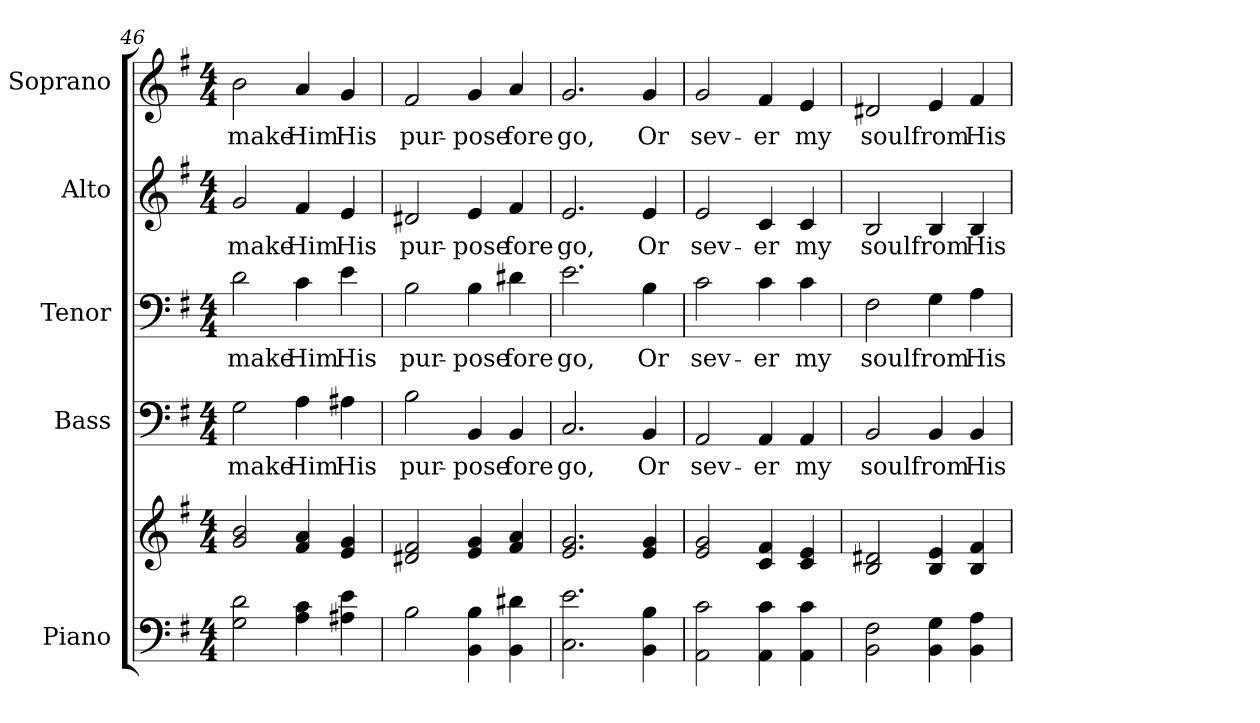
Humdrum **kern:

**kern	**kern	**kern	**text	**kern	**text	**kern	**text	**kern	**text
*part5	*part5	*part4	*part4	*part3	*part3	*part2	*part2	*part1	*part1
*staff6	*staff5	*staff4	*staff4	*staff3	*staff3	*staff2	*staff2	*staff1	*staff1
*I"Piano	*	*I"Bass	*	*I"Tenor	*	*I"Alto	*	*I"Soprano	*
*I'Pno.	*	*I'B.	*	*I'T.	*	*I'A.	*	*I'S.	*
*clefF4	*clefG2	*clefF4	*	*clefF4	*	*clefG2	*	*clefG2	*
*k[f#]	*k[f#]	*k[f#]	*	*k[f#]	*	*k[f#]	*	*k[f#]	*
*G:	*G:	*G:	*	*G:	*	*G:	*	*G:	*
*M4/4	*M4/4	*M4/4	*	*M4/4	*	*M4/4	*	*M4/4	*
=46	=46	=46	=46	=46	=46	=46	=46	=46	=46
!	!	!	!LO:LY:b:color=#000000	!	!	!	!	!	!
!	!	!	!	!	!LO:LY:b:color=#000000	!	!	!	!
!	!	!	!	!	!	!	!LO:LY:b:color=#000000	!	!
!	!	!	!	!	!	!	!	!	!LO:LY:b:color=#000000
2Gi\ 2di	2gi/ 2bi	2Gi\	make	2di\	make	2gi/	make	2bi\	make
!	!	!	!LO:LY:b:color=#000000	!	!	!	!	!	!
!	!	!	!	!	!LO:LY:b:color=#000000	!	!	!	!
!	!	!	!	!	!	!	!LO:LY:b:color=#000000	!	!
!	!	!	!	!	!	!	!	!	!LO:LY:b:color=#000000
4Ai\ 4ci	4f#i/ 4ai	4Ai\	Him	4ci\	Him	4f#i/	Him	4ai/	Him
!	!	!	!LO:LY:b:color=#000000	!	!	!	!	!	!
!	!	!	!	!	!LO:LY:b:color=#000000	!	!	!	!
!	!	!	!	!	!	!	!LO:LY:b:color=#000000	!	!
!	!	!	!	!	!	!	!	!	!LO:LY:b:color=#000000
4A#Xi\ 4ei	4ei/ 4gi	4A#Xi\	His	4ei\	His	4ei/	His	4gi/	His
!!LO:PB:g=z
=47	=47	=47	=47	=47	=47	=47	=47	=47	=47
!	!	!	!LO:LY:b:color=#000000	!	!	!	!	!	!
!	!	!	!	!	!LO:LY:b:color=#000000	!	!	!	!
!	!	!	!	!	!	!	!LO:LY:b:color=#000000	!	!
!	!	!	!	!	!	!	!	!	!LO:LY:b:color=#000000
2Bi\	2d#Xi/ 2f#i	2Bi\	pur-	2Bi\	pur-	2d#Xi/	pur-	2f#i/	pur-
!	!	!	!LO:LY:b:color=#000000	!	!	!	!	!	!
!	!	!	!	!	!LO:LY:b:color=#000000	!	!	!	!
!	!	!	!	!	!	!	!LO:LY:b:color=#000000	!	!
!	!	!	!	!	!	!	!	!	!LO:LY:b:color=#000000
4BBi\ 4Bi	4ei/ 4gi	4BBi/	-pose	4Bi\	-pose	4ei/	-pose	4gi/	-pose
!	!	!	!LO:LY:b:color=#000000	!	!	!	!	!	!
!	!	!	!	!	!LO:LY:b:color=#000000	!	!	!	!
!	!	!	!	!	!	!	!LO:LY:b:color=#000000	!	!
!	!	!	!	!	!	!	!	!	!LO:LY:b:color=#000000
4BBi\ 4d#Xi	4f#i/ 4ai	4BBi/	fore	4d#Xi\	fore	4f#i/	fore	4ai/	fore
=48	=48	=48	=48	=48	=48	=48	=48	=48	=48
!	!	!	!LO:LY:b:color=#000000	!	!	!	!	!	!
!	!	!	!	!	!LO:LY:b:color=#000000	!	!	!	!
!	!	!	!	!	!	!	!LO:LY:b:color=#000000	!	!
!	!	!	!	!	!	!	!	!	!LO:LY:b:color=#000000
2.Ci\ 2.ei	2.ei/ 2.gi	2.Ci/	go,	2.ei\	go,	2.ei/	go,	2.gi/	go,
!	!	!	!LO:LY:b:color=#000000	!	!	!	!	!	!
!	!	!	!	!	!LO:LY:b:color=#000000	!	!	!	!
!	!	!	!	!	!	!	!LO:LY:b:color=#000000	!	!
!	!	!	!	!	!	!	!	!	!LO:LY:b:color=#000000
4BBi\ 4Bi	4ei/ 4gi	4BBi/	Or	4Bi\	Or	4ei/	Or	4gi/	Or
=49	=49	=49	=49	=49	=49	=49	=49	=49	=49
!	!	!	!LO:LY:b:color=#000000	!	!	!	!	!	!
!	!	!	!	!	!LO:LY:b:color=#000000	!	!	!	!
!	!	!	!	!	!	!	!LO:LY:b:color=#000000	!	!
!	!	!	!	!	!	!	!	!	!LO:LY:b:color=#000000
2AAi\ 2ci	2ei/ 2gi	2AAi/	sev-	2ci\	sev-	2ei/	sev-	2gi/	sev-
!	!	!	!LO:LY:b:color=#000000	!	!	!	!	!	!
!	!	!	!	!	!LO:LY:b:color=#000000	!	!	!	!
!	!	!	!	!	!	!	!LO:LY:b:color=#000000	!	!
!	!	!	!	!	!	!	!	!	!LO:LY:b:color=#000000
4AAi\ 4ci	4ci/ 4f#i	4AAi/	-er	4ci\	-er	4ci/	-er	4f#i/	-er
!	!	!	!LO:LY:b:color=#000000	!	!	!	!	!	!
!	!	!	!	!	!LO:LY:b:color=#000000	!	!	!	!
!	!	!	!	!	!	!	!LO:LY:b:color=#000000	!	!
!	!	!	!	!	!	!	!	!	!LO:LY:b:color=#000000
4AAi\ 4ci	4ci/ 4ei	4AAi/	my	4ci\	my	4ci/	my	4ei/	my
!!LO:PB:g=z
=50	=50	=50	=50	=50	=50	=50	=50	=50	=50
!	!	!	!LO:LY:b:color=#000000	!	!	!	!	!	!
!	!	!	!	!	!LO:LY:b:color=#000000	!	!	!	!
!	!	!	!	!	!	!	!LO:LY:b:color=#000000	!	!
!	!	!	!	!	!	!	!	!	!LO:LY:b:color=#000000
2BBi\ 2F#i	2Bi/ 2d#Xi	2BBi/	soul	2F#i\	soul	2Bi/	soul	2d#Xi/	soul
!	!	!	!LO:LY:b:color=#000000	!	!	!	!	!	!
!	!	!	!	!	!LO:LY:b:color=#000000	!	!	!	!
!	!	!	!	!	!	!	!LO:LY:b:color=#000000	!	!
!	!	!	!	!	!	!	!	!	!LO:LY:b:color=#000000
4BBi\ 4Gi	4Bi/ 4ei	4BBi/	from	4Gi\	from	4Bi/	from	4ei/	from
!	!	!	!LO:LY:b:color=#000000	!	!	!	!	!	!
!	!	!	!	!	!LO:LY:b:color=#000000	!	!	!	!
!	!	!	!	!	!	!	!LO:LY:b:color=#000000	!	!
!	!	!	!	!	!	!	!	!	!LO:LY:b:color=#000000
4BBi\ 4Ai	4Bi/ 4f#i	4BBi/	His	4Ai\	His	4Bi/	His	4f#i/	His
=	=	=	=	=	=	=	=	=	=
*-	*-	*-	*-	*-	*-	*-	*-	*-	*-
